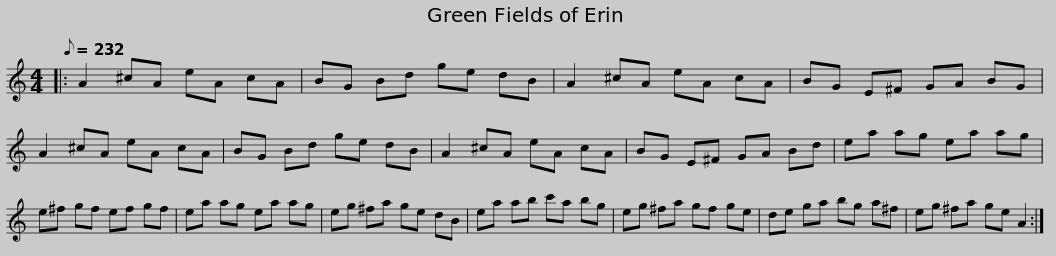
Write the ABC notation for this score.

X:1
L:1/8
Q:1/8=232
M:4/4
I:linebreak $
K:C
V:1 treble
V:1
|: A2 ^cA eA cA | BG Bd ge dB | A2 ^cA eA cA | BG E^F GA BG | A2 ^cA eA cA |$ %5
 BG Bd ge dB | A2 ^cA eA cA | BG E^F GA Bd | ea ag ea ag | e^f gf ef gf |$ %10
 ea ag ea ag | eg ^fa ge dB | ea ab c'a bg | eg ^fa gf ge | de ga bg a^f |$ %15
 eg ^fa ge A2 :| %16
